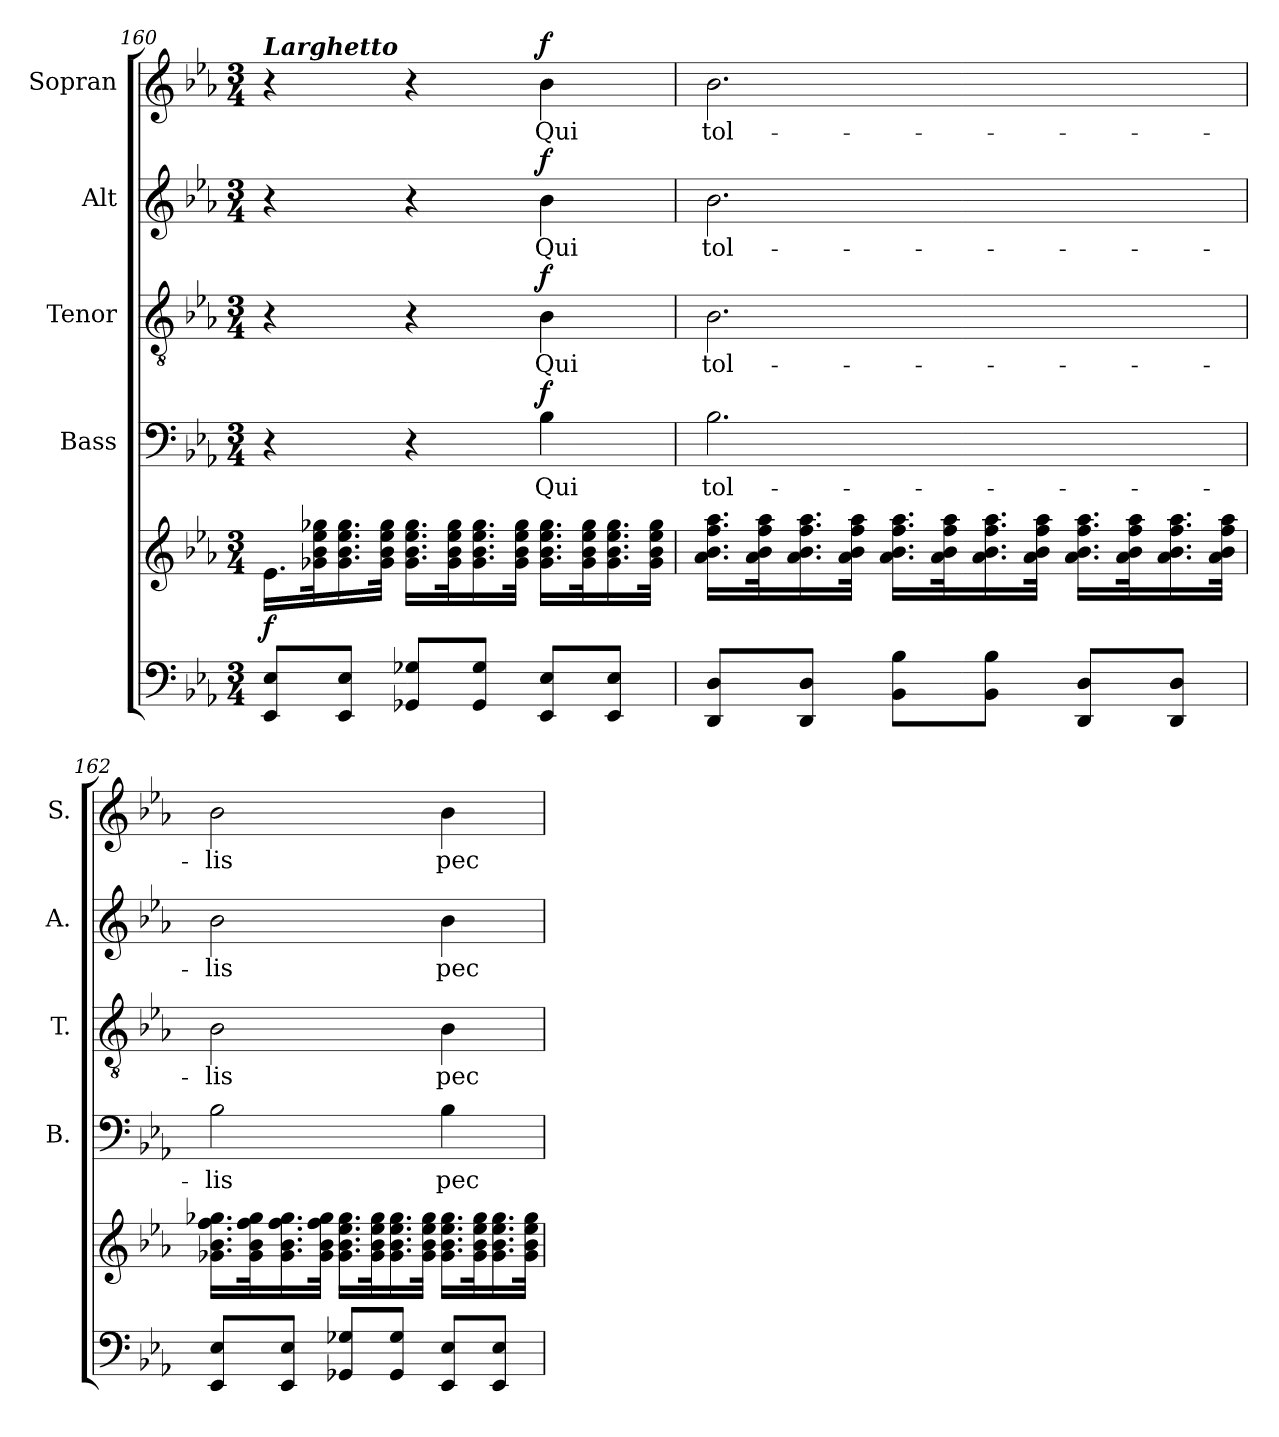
**kern	**kern	**dynam	**kern	**text	**dynam	**kern	**text	**dynam	**kern	**text	**dynam	**kern	**text	**dynam
*part5	*part5	*part5	*part4	*part4	*part4	*part3	*part3	*part3	*part2	*part2	*part2	*part1	*part1	*part1
*staff6	*staff5	*staff5/6	*staff4	*staff4	*staff4	*staff3	*staff3	*staff3	*staff2	*staff2	*staff2	*staff1	*staff1	*staff1
*	*	*	*I"Bass	*	*	*I"Tenor	*	*	*I"Alt	*	*	*I"Sopran	*	*
*	*	*	*I'B.	*	*	*I'T.	*	*	*I'A.	*	*	*I'S.	*	*
!!LO:LB:g=z
*clefF4	*clefG2	*	*clefF4	*	*	*clefGv2	*	*	*clefG2	*	*	*clefG2	*	*
*k[b-e-a-]	*k[b-e-a-]	*	*k[b-e-a-]	*	*	*k[b-e-a-]	*	*	*k[b-e-a-]	*	*	*k[b-e-a-]	*	*
*E-:	*E-:	*	*E-:	*	*	*E-:	*	*	*E-:	*	*	*E-:	*	*
*M3/4	*M3/4	*	*M3/4	*	*	*M3/4	*	*	*M3/4	*	*	*M3/4	*	*
=160	=160	=160	=160	=160	=160	=160	=160	=160	=160	=160	=160	=160	=160	=160
!	!	!	!	!	!	!	!	!	!	!	!	!LO:TX:a:Bi:t=Larghetto	!	!
!	!	!LO:DY:b	!	!	!	!	!	!	!	!	!	!	!	!
8EE-/ 8E-/L	16.e-\LL	f	4r	.	.	4r	.	.	4r	.	.	4r	.	.
.	32g-X\ 32b-\ 32ee-\ 32gg-X\k	.	.	.	.	.	.	.	.	.	.	.	.	.
8EE-/ 8E-/J	16.g-\ 16.b-\ 16.ee-\ 16.gg-\	.	.	.	.	.	.	.	.	.	.	.	.	.
.	32g-\ 32b-\ 32ee-\ 32gg-\JJk	.	.	.	.	.	.	.	.	.	.	.	.	.
8GG-X/ 8G-X/L	16.g-\ 16.b-\ 16.ee-\ 16.gg-\LL	.	4r	.	.	4r	.	.	4r	.	.	4r	.	.
.	32g-\ 32b-\ 32ee-\ 32gg-\k	.	.	.	.	.	.	.	.	.	.	.	.	.
8GG-/ 8G-/J	16.g-\ 16.b-\ 16.ee-\ 16.gg-\	.	.	.	.	.	.	.	.	.	.	.	.	.
.	32g-\ 32b-\ 32ee-\ 32gg-\JJk	.	.	.	.	.	.	.	.	.	.	.	.	.
!	!	!	!	!LO:LY:b	!LO:DY:a	!	!LO:LY:b	!LO:DY:a	!	!LO:LY:b	!LO:DY:a	!	!LO:LY:b	!LO:DY:a
8EE-/ 8E-/L	16.g-\ 16.b-\ 16.ee-\ 16.gg-\LL	.	4B-\	Qui	f	4B-\	Qui	f	4b-\	Qui	f	4b-\	Qui	f
.	32g-\ 32b-\ 32ee-\ 32gg-\k	.	.	.	.	.	.	.	.	.	.	.	.	.
8EE-/ 8E-/J	16.g-\ 16.b-\ 16.ee-\ 16.gg-\	.	.	.	.	.	.	.	.	.	.	.	.	.
.	32g-\ 32b-\ 32ee-\ 32gg-\JJk	.	.	.	.	.	.	.	.	.	.	.	.	.
=161	=161	=161	=161	=161	=161	=161	=161	=161	=161	=161	=161	=161	=161	=161
!	!	!	!	!LO:LY:b	!	!	!LO:LY:b	!	!	!LO:LY:b	!	!	!LO:LY:b	!
8DD/ 8D/L	16.a-\ 16.b-\ 16.ff\ 16.aa-\LL	.	2.B-\	tol-	.	2.B-\	tol-	.	2.b-\	tol-	.	2.b-\	tol-	.
.	32a-\ 32b-\ 32ff\ 32aa-\k	.	.	.	.	.	.	.	.	.	.	.	.	.
8DD/ 8D/J	16.a-\ 16.b-\ 16.ff\ 16.aa-\	.	.	.	.	.	.	.	.	.	.	.	.	.
.	32a-\ 32b-\ 32ff\ 32aa-\JJk	.	.	.	.	.	.	.	.	.	.	.	.	.
8BB-\ 8B-\L	16.a-\ 16.b-\ 16.ff\ 16.aa-\LL	.	.	.	.	.	.	.	.	.	.	.	.	.
.	32a-\ 32b-\ 32ff\ 32aa-\k	.	.	.	.	.	.	.	.	.	.	.	.	.
8BB-\ 8B-\J	16.a-\ 16.b-\ 16.ff\ 16.aa-\	.	.	.	.	.	.	.	.	.	.	.	.	.
.	32a-\ 32b-\ 32ff\ 32aa-\JJk	.	.	.	.	.	.	.	.	.	.	.	.	.
8DD/ 8D/L	16.a-\ 16.b-\ 16.ff\ 16.aa-\LL	.	.	.	.	.	.	.	.	.	.	.	.	.
.	32a-\ 32b-\ 32ff\ 32aa-\k	.	.	.	.	.	.	.	.	.	.	.	.	.
8DD/ 8D/J	16.a-\ 16.b-\ 16.ff\ 16.aa-\	.	.	.	.	.	.	.	.	.	.	.	.	.
.	32a-\ 32b-\ 32ff\ 32aa-\JJk	.	.	.	.	.	.	.	.	.	.	.	.	.
=162	=162	=162	=162	=162	=162	=162	=162	=162	=162	=162	=162	=162	=162	=162
!	!	!	!	!LO:LY:b	!	!	!LO:LY:b	!	!	!LO:LY:b	!	!	!LO:LY:b	!
8EE-/ 8E-/L	16.g-X\ 16.b-\ 16.ff\ 16.gg-X\LL	.	2B-\	-lis	.	2B-\	-lis	.	2b-\	-lis	.	2b-\	-lis	.
.	32g-\ 32b-\ 32ff\ 32gg-\k	.	.	.	.	.	.	.	.	.	.	.	.	.
8EE-/ 8E-/J	16.g-\ 16.b-\ 16.ff\ 16.gg-\	.	.	.	.	.	.	.	.	.	.	.	.	.
.	32g-\ 32b-\ 32ff\ 32gg-\JJk	.	.	.	.	.	.	.	.	.	.	.	.	.
8GG-X/ 8G-X/L	16.g-\ 16.b-\ 16.ee-\ 16.gg-\LL	.	.	.	.	.	.	.	.	.	.	.	.	.
.	32g-\ 32b-\ 32ee-\ 32gg-\k	.	.	.	.	.	.	.	.	.	.	.	.	.
8GG-/ 8G-/J	16.g-\ 16.b-\ 16.ee-\ 16.gg-\	.	.	.	.	.	.	.	.	.	.	.	.	.
.	32g-\ 32b-\ 32ee-\ 32gg-\JJk	.	.	.	.	.	.	.	.	.	.	.	.	.
!	!	!	!	!LO:LY:b	!	!	!LO:LY:b	!	!	!LO:LY:b	!	!	!LO:LY:b	!
8EE-/ 8E-/L	16.g-\ 16.b-\ 16.ee-\ 16.gg-\LL	.	4B-\	pec-	.	4B-\	pec-	.	4b-\	pec-	.	4b-\	pec-	.
.	32g-\ 32b-\ 32ee-\ 32gg-\k	.	.	.	.	.	.	.	.	.	.	.	.	.
8EE-/ 8E-/J	16.g-\ 16.b-\ 16.ee-\ 16.gg-\	.	.	.	.	.	.	.	.	.	.	.	.	.
.	32g-\ 32b-\ 32ee-\ 32gg-\JJk	.	.	.	.	.	.	.	.	.	.	.	.	.
=	=	=	=	=	=	=	=	=	=	=	=	=	=	=
*-	*-	*-	*-	*-	*-	*-	*-	*-	*-	*-	*-	*-	*-	*-
